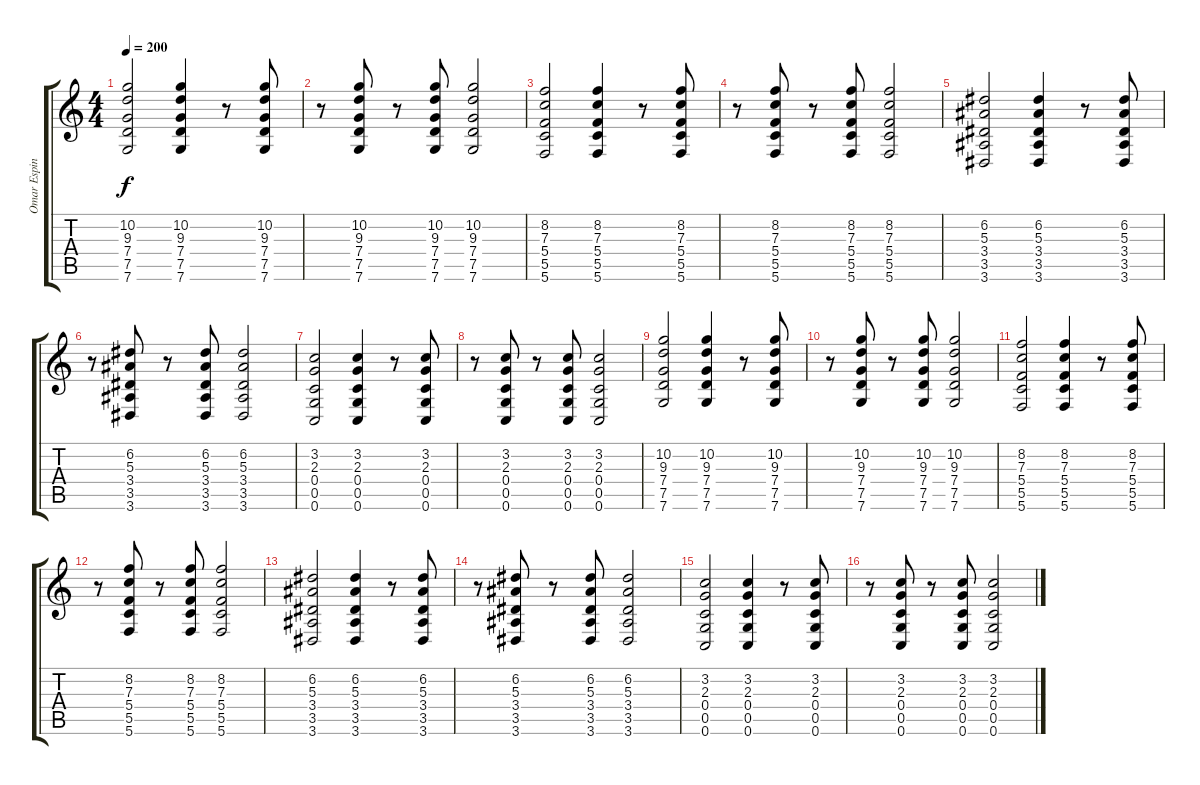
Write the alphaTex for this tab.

\track ("Omar Espinoza" "Omar Espin") {instrument distortionguitar}
\staff {score tabs}
\tuning (D4 A3 F3 C3 G2 C2) {hide}
\ts (4 4)
\tempo 200
\clef g2
\ks c
(10.2 9.3 7.4 7.5 7.6).2{dy f} (10.2 9.3 7.4 7.5 7.6).4 r.8 (10.2 9.3 7.4 7.5 7.6).8 |
r.8 (10.2 9.3 7.4 7.5 7.6).8 r.8 (10.2 9.3 7.4 7.5 7.6).8 (10.2 9.3 7.4 7.5 7.6).2 |
(8.2 7.3 5.4 5.5 5.6).2 (8.2 7.3 5.4 5.5 5.6).4 r.8 (8.2 7.3 5.4 5.5 5.6).8 |
r.8 (8.2 7.3 5.4 5.5 5.6).8 r.8 (8.2 7.3 5.4 5.5 5.6).8 (8.2 7.3 5.4 5.5 5.6).2 |
(6.2 5.3 3.4 3.5 3.6).2 (6.2 5.3 3.4 3.5 3.6).4 r.8 (6.2 5.3 3.4 3.5 3.6).8 |
r.8 (6.2 5.3 3.4 3.5 3.6).8 r.8 (6.2 5.3 3.4 3.5 3.6).8 (6.2 5.3 3.4 3.5 3.6).2 |
(3.2 2.3 0.4 0.5 0.6).2 (3.2 2.3 0.4 0.5 0.6).4 r.8 (3.2 2.3 0.4 0.5 0.6).8 |
r.8 (3.2 2.3 0.4 0.5 0.6).8 r.8 (3.2 2.3 0.4 0.5 0.6).8 (3.2 2.3 0.4 0.5 0.6).2 |
(10.2 9.3 7.4 7.5 7.6).2 (10.2 9.3 7.4 7.5 7.6).4 r.8 (10.2 9.3 7.4 7.5 7.6).8 |
r.8 (10.2 9.3 7.4 7.5 7.6).8 r.8 (10.2 9.3 7.4 7.5 7.6).8 (10.2 9.3 7.4 7.5 7.6).2 |
(8.2 7.3 5.4 5.5 5.6).2 (8.2 7.3 5.4 5.5 5.6).4 r.8 (8.2 7.3 5.4 5.5 5.6).8 |
r.8 (8.2 7.3 5.4 5.5 5.6).8 r.8 (8.2 7.3 5.4 5.5 5.6).8 (8.2 7.3 5.4 5.5 5.6).2 |
(6.2 5.3 3.4 3.5 3.6).2 (6.2 5.3 3.4 3.5 3.6).4 r.8 (6.2 5.3 3.4 3.5 3.6).8 |
r.8 (6.2 5.3 3.4 3.5 3.6).8 r.8 (6.2 5.3 3.4 3.5 3.6).8 (6.2 5.3 3.4 3.5 3.6).2 |
(3.2 2.3 0.4 0.5 0.6).2 (3.2 2.3 0.4 0.5 0.6).4 r.8 (3.2 2.3 0.4 0.5 0.6).8 |
r.8 (3.2 2.3 0.4 0.5 0.6).8 r.8 (3.2 2.3 0.4 0.5 0.6).8 (3.2 2.3 0.4 0.5 0.6).2
